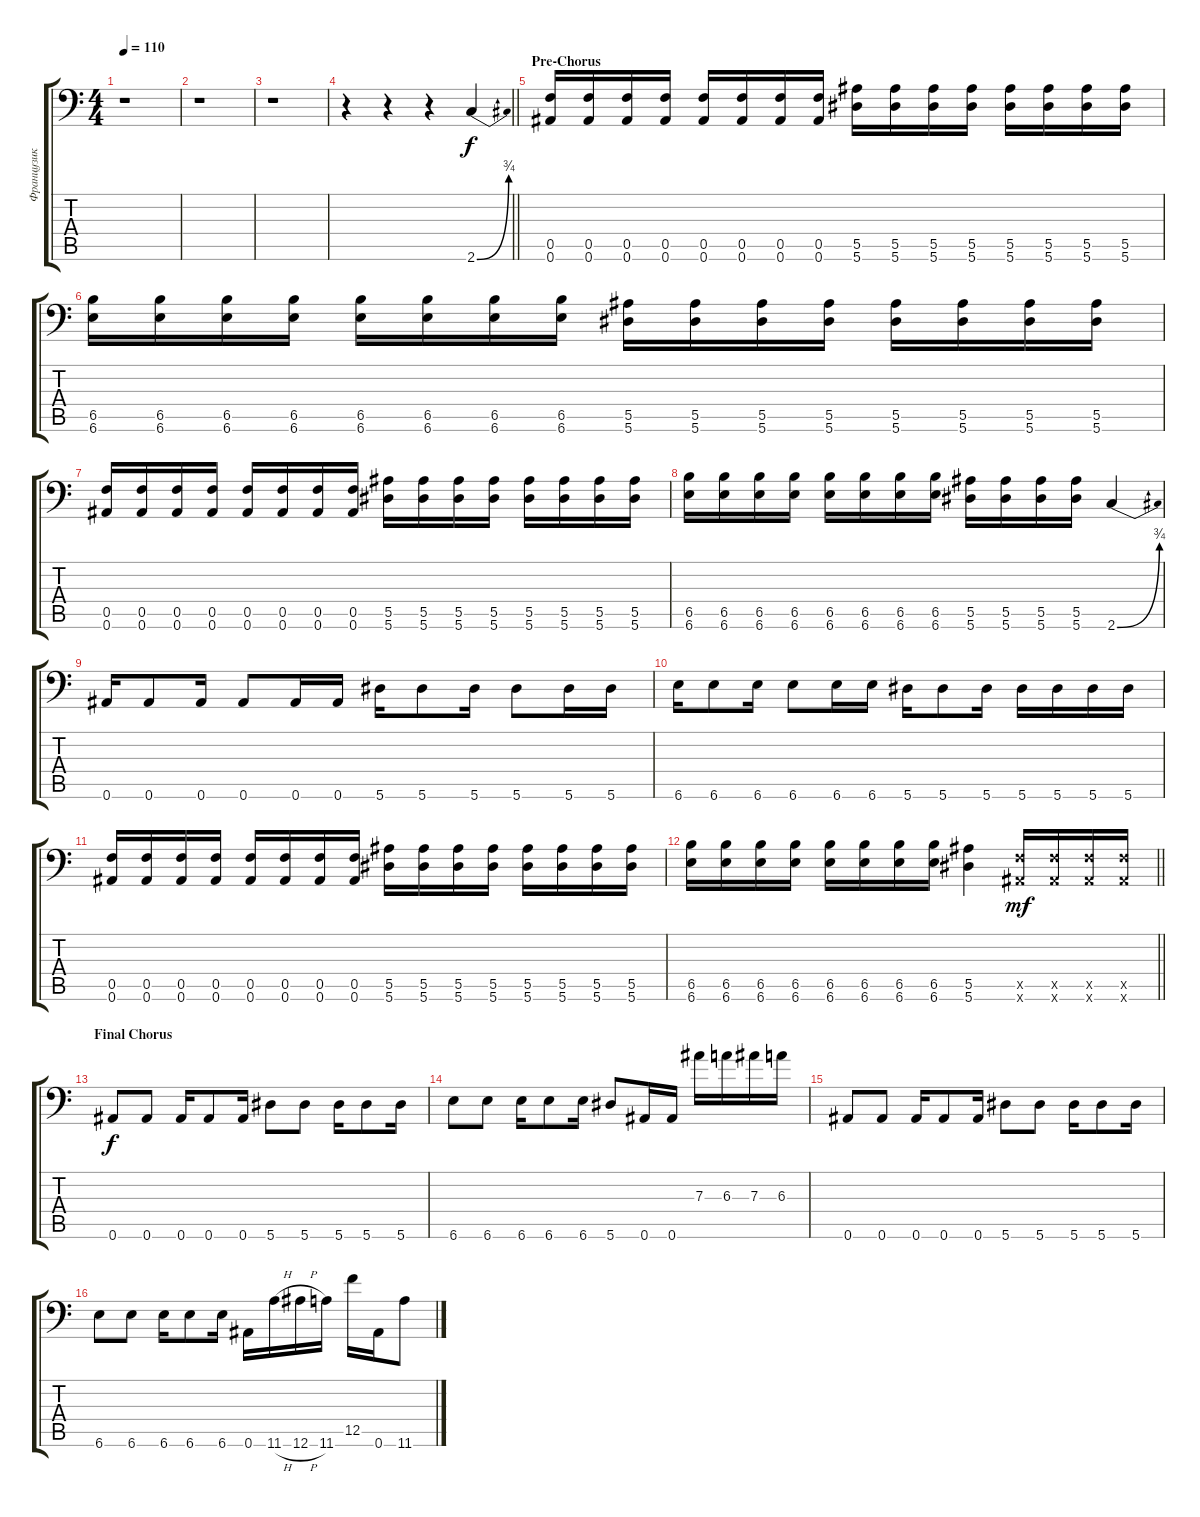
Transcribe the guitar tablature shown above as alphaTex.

\track ("Французик Корщик Guitar 1" "Французик ") {instrument distortionguitar}
\staff {score tabs}
\tuning (C4 G3 Eb3 Bb2 F2 Bb1) {hide}
\ts (4 4)
\tempo 110
\clef f4
\ks c
r.1{dy f} |
r.1 |
r.1 |
\barLineRight lightlight
r.4 r.4 r.4 2.6{be (bend 0 0 60 3)}.4 |
\section ("" "Pre-Chorus")
(0.5 0.6).16 (0.5 0.6).16 (0.5 0.6).16 (0.5 0.6).16 (0.5 0.6).16 (0.5 0.6).16 (0.5 0.6).16 (0.5 0.6).16 (5.5 5.6).16 (5.5 5.6).16 (5.5 5.6).16 (5.5 5.6).16 (5.5 5.6).16 (5.5 5.6).16 (5.5 5.6).16 (5.5 5.6).16 |
(6.5 6.6).16 (6.5 6.6).16 (6.5 6.6).16 (6.5 6.6).16 (6.5 6.6).16 (6.5 6.6).16 (6.5 6.6).16 (6.5 6.6).16 (5.5 5.6).16 (5.5 5.6).16 (5.5 5.6).16 (5.5 5.6).16 (5.5 5.6).16 (5.5 5.6).16 (5.5 5.6).16 (5.5 5.6).16 |
(0.5 0.6).16 (0.5 0.6).16 (0.5 0.6).16 (0.5 0.6).16 (0.5 0.6).16 (0.5 0.6).16 (0.5 0.6).16 (0.5 0.6).16 (5.5 5.6).16 (5.5 5.6).16 (5.5 5.6).16 (5.5 5.6).16 (5.5 5.6).16 (5.5 5.6).16 (5.5 5.6).16 (5.5 5.6).16 |
(6.5 6.6).16 (6.5 6.6).16 (6.5 6.6).16 (6.5 6.6).16 (6.5 6.6).16 (6.5 6.6).16 (6.5 6.6).16 (6.5 6.6).16 (5.5 5.6).16 (5.5 5.6).16 (5.5 5.6).16 (5.5 5.6).16 2.6{be (bend 0 0 60 3)}.4 |
0.6.16 0.6.8 0.6.16 0.6.8 0.6.16 0.6.16 5.6.16 5.6.8 5.6.16 5.6.8 5.6.16 5.6.16 |
6.6.16 6.6.8 6.6.16 6.6.8 6.6.16 6.6.16 5.6.16 5.6.8 5.6.16 5.6.16 5.6.16 5.6.16 5.6.16 |
(0.5 0.6).16 (0.5 0.6).16 (0.5 0.6).16 (0.5 0.6).16 (0.5 0.6).16 (0.5 0.6).16 (0.5 0.6).16 (0.5 0.6).16 (5.5 5.6).16 (5.5 5.6).16 (5.5 5.6).16 (5.5 5.6).16 (5.5 5.6).16 (5.5 5.6).16 (5.5 5.6).16 (5.5 5.6).16 |
\barLineRight lightlight
(6.5 6.6).16 (6.5 6.6).16 (6.5 6.6).16 (6.5 6.6).16 (6.5 6.6).16 (6.5 6.6).16 (6.5 6.6).16 (6.5 6.6).16 (5.5 5.6).4 (0.5{x} 0.6{x}).16{dy mf} (0.5{x} 0.6{x}).16 (0.5{x} 0.6{x}).16 (0.5{x} 0.6{x}).16 |
\section ("" "Final Chorus")
0.6.8{dy f} 0.6.8 0.6.16 0.6.8 0.6.16 5.6.8 5.6.8 5.6.16 5.6.8 5.6.16 |
6.6.8 6.6.8 6.6.16 6.6.8 6.6.16 5.6.8 0.6.16 0.6.16 7.3.16 6.3.16 7.3.16 6.3.16 |
0.6.8 0.6.8 0.6.16 0.6.8 0.6.16 5.6.8 5.6.8 5.6.16 5.6.8 5.6.16 |
6.6.8 6.6.8 6.6.16 6.6.8 6.6.16 0.6.16 11.6{h}.16 12.6{h}.16 11.6.16 12.5.16 0.6.16 11.6.8
